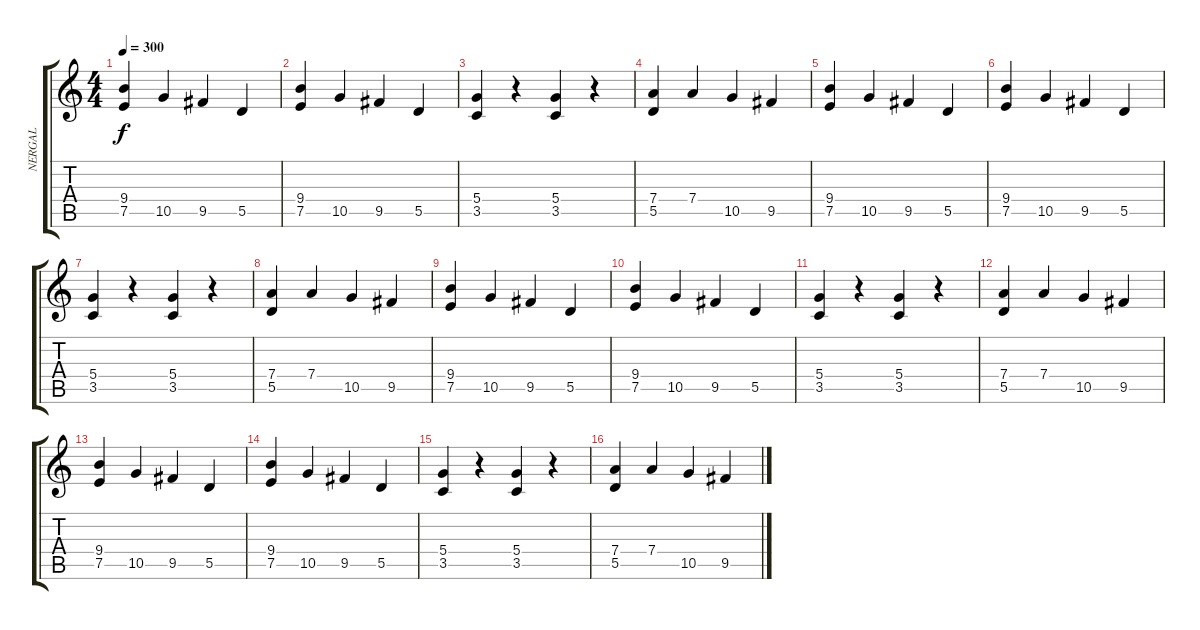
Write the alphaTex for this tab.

\track ("NERGAL" "NERGAL") {instrument distortionguitar}
\staff {score tabs}
\tuning (E4 B3 G3 D3 A2 E2) {hide}
\ts (4 4)
\tempo 300
\clef g2
\ks c
(9.4 7.5).4{dy f instrument distortionguitar} 10.5.4 9.5.4 5.5.4 |
(9.4 7.5).4 10.5.4 9.5.4 5.5.4 |
(5.4 3.5).4 r.4 (5.4 3.5).4 r.4 |
(7.4 5.5).4 7.4.4 10.5.4 9.5.4 |
(9.4 7.5).4 10.5.4 9.5.4 5.5.4 |
(9.4 7.5).4 10.5.4 9.5.4 5.5.4 |
(5.4 3.5).4 r.4 (5.4 3.5).4 r.4 |
(7.4 5.5).4 7.4.4 10.5.4 9.5.4 |
(9.4 7.5).4 10.5.4 9.5.4 5.5.4 |
(9.4 7.5).4 10.5.4 9.5.4 5.5.4 |
(5.4 3.5).4 r.4 (5.4 3.5).4 r.4 |
(7.4 5.5).4 7.4.4 10.5.4 9.5.4 |
(9.4 7.5).4 10.5.4 9.5.4 5.5.4 |
(9.4 7.5).4 10.5.4 9.5.4 5.5.4 |
(5.4 3.5).4 r.4 (5.4 3.5).4 r.4 |
(7.4 5.5).4 7.4.4 10.5.4 9.5.4
